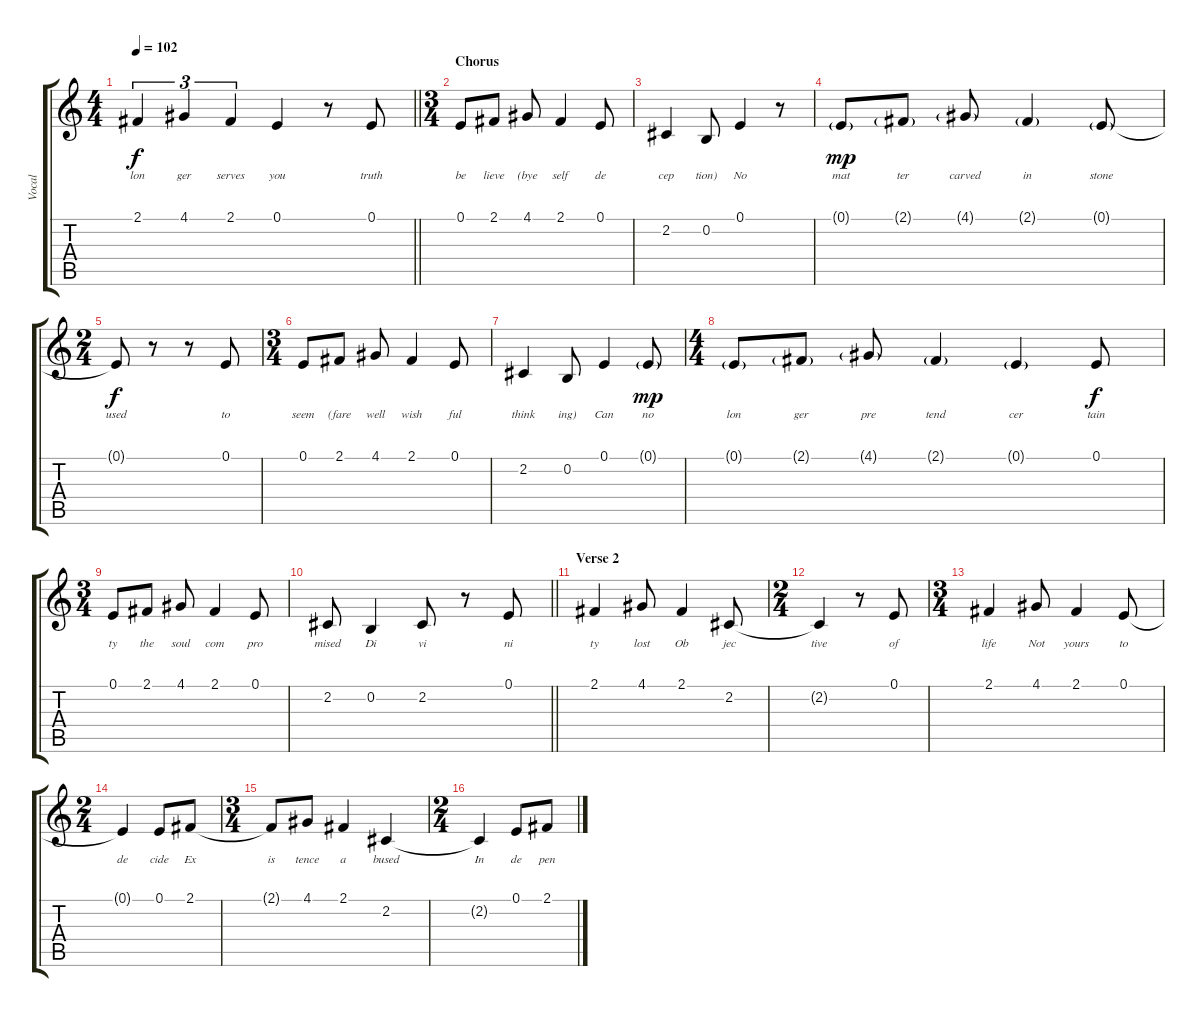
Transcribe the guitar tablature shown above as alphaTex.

\track ("Vocal" "Vocal") {instrument acousticgrandpiano}
\staff {score tabs}
\tuning (E4 B3 G3 D3 A2 E2) {hide}
\ts (4 4)
\tempo 102
\clef g2
\barLineRight lightlight
\ks c
2.1{t}.4{tu (3 2) lyrics (0 "lon") lyrics (1 "") lyrics (2 "") lyrics (3 "") lyrics (4 "") dy f} 4.1.4{tu (3 2) lyrics (0 "ger") lyrics (1 "") lyrics (2 "") lyrics (3 "") lyrics (4 "")} 2.1.4{tu (3 2) lyrics (0 "serves") lyrics (1 "") lyrics (2 "") lyrics (3 "") lyrics (4 "")} 0.1.4{lyrics (0 "you") lyrics (1 "") lyrics (2 "") lyrics (3 "") lyrics (4 "")} r.8 0.1.8{lyrics (0 "truth") lyrics (1 "") lyrics (2 "") lyrics (3 "") lyrics (4 "")} |
\ts (3 4)
\section ("" "Chorus")
0.1.8{lyrics (0 "be") lyrics (1 "") lyrics (2 "") lyrics (3 "") lyrics (4 "")} 2.1.8{lyrics (0 "lieve") lyrics (1 "") lyrics (2 "") lyrics (3 "") lyrics (4 "")} 4.1.8{lyrics (0 "(bye") lyrics (1 "") lyrics (2 "") lyrics (3 "") lyrics (4 "")} 2.1.4{lyrics (0 "self") lyrics (1 "") lyrics (2 "") lyrics (3 "") lyrics (4 "")} 0.1.8{lyrics (0 "de") lyrics (1 "") lyrics (2 "") lyrics (3 "") lyrics (4 "")} |
2.2.4{lyrics (0 "cep") lyrics (1 "") lyrics (2 "") lyrics (3 "") lyrics (4 "")} 0.2.8{lyrics (0 "tion)") lyrics (1 "") lyrics (2 "") lyrics (3 "") lyrics (4 "")} 0.1.4{lyrics (0 "No") lyrics (1 "") lyrics (2 "") lyrics (3 "") lyrics (4 "")} r.8 |
0.1{g}.8{lyrics (0 "mat") lyrics (1 "") lyrics (2 "") lyrics (3 "") lyrics (4 "") dy mp} 2.1{g}.8{lyrics (0 "ter") lyrics (1 "") lyrics (2 "") lyrics (3 "") lyrics (4 "")} 4.1{g}.8{lyrics (0 "carved") lyrics (1 "") lyrics (2 "") lyrics (3 "") lyrics (4 "")} 2.1{g}.4{lyrics (0 "in") lyrics (1 "") lyrics (2 "") lyrics (3 "") lyrics (4 "")} 0.1{g}.8{lyrics (0 "stone") lyrics (1 "") lyrics (2 "") lyrics (3 "") lyrics (4 "")} |
\ts (2 4)
0.1{t}.8{lyrics (0 "used") lyrics (1 "") lyrics (2 "") lyrics (3 "") lyrics (4 "") dy f} r.8 r.8 0.1.8{lyrics (0 "to") lyrics (1 "") lyrics (2 "") lyrics (3 "") lyrics (4 "")} |
\ts (3 4)
0.1.8{lyrics (0 "seem") lyrics (1 "") lyrics (2 "") lyrics (3 "") lyrics (4 "")} 2.1.8{lyrics (0 "(fare") lyrics (1 "") lyrics (2 "") lyrics (3 "") lyrics (4 "")} 4.1.8{lyrics (0 "well") lyrics (1 "") lyrics (2 "") lyrics (3 "") lyrics (4 "")} 2.1.4{lyrics (0 "wish") lyrics (1 "") lyrics (2 "") lyrics (3 "") lyrics (4 "")} 0.1.8{lyrics (0 "ful") lyrics (1 "") lyrics (2 "") lyrics (3 "") lyrics (4 "")} |
2.2.4{lyrics (0 "think") lyrics (1 "") lyrics (2 "") lyrics (3 "") lyrics (4 "")} 0.2.8{lyrics (0 "ing)") lyrics (1 "") lyrics (2 "") lyrics (3 "") lyrics (4 "")} 0.1.4{lyrics (0 "Can") lyrics (1 "") lyrics (2 "") lyrics (3 "") lyrics (4 "")} 0.1{g}.8{lyrics (0 "no") lyrics (1 "") lyrics (2 "") lyrics (3 "") lyrics (4 "") dy mp} |
\ts (4 4)
0.1{g}.8{lyrics (0 "lon") lyrics (1 "") lyrics (2 "") lyrics (3 "") lyrics (4 "")} 2.1{g}.8{lyrics (0 "ger") lyrics (1 "") lyrics (2 "") lyrics (3 "") lyrics (4 "")} 4.1{g}.8{lyrics (0 "pre") lyrics (1 "") lyrics (2 "") lyrics (3 "") lyrics (4 "")} 2.1{g}.4{lyrics (0 "tend") lyrics (1 "") lyrics (2 "") lyrics (3 "") lyrics (4 "")} 0.1{g}.4{lyrics (0 "cer") lyrics (1 "") lyrics (2 "") lyrics (3 "") lyrics (4 "")} 0.1.8{lyrics (0 "tain") lyrics (1 "") lyrics (2 "") lyrics (3 "") lyrics (4 "") dy f} |
\ts (3 4)
0.1.8{lyrics (0 "ty") lyrics (1 "") lyrics (2 "") lyrics (3 "") lyrics (4 "")} 2.1.8{lyrics (0 "the") lyrics (1 "") lyrics (2 "") lyrics (3 "") lyrics (4 "")} 4.1.8{lyrics (0 "soul") lyrics (1 "") lyrics (2 "") lyrics (3 "") lyrics (4 "")} 2.1.4{lyrics (0 "com") lyrics (1 "") lyrics (2 "") lyrics (3 "") lyrics (4 "")} 0.1.8{lyrics (0 "pro") lyrics (1 "") lyrics (2 "") lyrics (3 "") lyrics (4 "")} |
\barLineRight lightlight
2.2.8{lyrics (0 "mised") lyrics (1 "") lyrics (2 "") lyrics (3 "") lyrics (4 "")} 0.2.4{lyrics (0 "Di") lyrics (1 "") lyrics (2 "") lyrics (3 "") lyrics (4 "")} 2.2.8{lyrics (0 "vi") lyrics (1 "") lyrics (2 "") lyrics (3 "") lyrics (4 "")} r.8 0.1.8{lyrics (0 "ni") lyrics (1 "") lyrics (2 "") lyrics (3 "") lyrics (4 "")} |
\section ("" "Verse 2")
2.1.4{lyrics (0 "ty") lyrics (1 "") lyrics (2 "") lyrics (3 "") lyrics (4 "")} 4.1.8{lyrics (0 "lost") lyrics (1 "") lyrics (2 "") lyrics (3 "") lyrics (4 "")} 2.1.4{lyrics (0 "Ob") lyrics (1 "") lyrics (2 "") lyrics (3 "") lyrics (4 "")} 2.2.8{lyrics (0 "jec") lyrics (1 "") lyrics (2 "") lyrics (3 "") lyrics (4 "")} |
\ts (2 4)
2.2{t}.4{lyrics (0 "tive") lyrics (1 "") lyrics (2 "") lyrics (3 "") lyrics (4 "")} r.8 0.1.8{lyrics (0 "of") lyrics (1 "") lyrics (2 "") lyrics (3 "") lyrics (4 "")} |
\ts (3 4)
2.1.4{lyrics (0 "life") lyrics (1 "") lyrics (2 "") lyrics (3 "") lyrics (4 "")} 4.1.8{lyrics (0 "Not") lyrics (1 "") lyrics (2 "") lyrics (3 "") lyrics (4 "")} 2.1.4{lyrics (0 "yours") lyrics (1 "") lyrics (2 "") lyrics (3 "") lyrics (4 "")} 0.1.8{lyrics (0 "to") lyrics (1 "") lyrics (2 "") lyrics (3 "") lyrics (4 "")} |
\ts (2 4)
0.1{t}.4{lyrics (0 "de") lyrics (1 "") lyrics (2 "") lyrics (3 "") lyrics (4 "")} 0.1.8{lyrics (0 "cide") lyrics (1 "") lyrics (2 "") lyrics (3 "") lyrics (4 "")} 2.1.8{lyrics (0 "Ex") lyrics (1 "") lyrics (2 "") lyrics (3 "") lyrics (4 "")} |
\ts (3 4)
2.1{t}.8{lyrics (0 "is") lyrics (1 "") lyrics (2 "") lyrics (3 "") lyrics (4 "")} 4.1.8{lyrics (0 "tence") lyrics (1 "") lyrics (2 "") lyrics (3 "") lyrics (4 "")} 2.1.4{lyrics (0 "a") lyrics (1 "") lyrics (2 "") lyrics (3 "") lyrics (4 "")} 2.2.4{lyrics (0 "bused") lyrics (1 "") lyrics (2 "") lyrics (3 "") lyrics (4 "")} |
\ts (2 4)
2.2{t}.4{lyrics (0 "In") lyrics (1 "") lyrics (2 "") lyrics (3 "") lyrics (4 "")} 0.1.8{lyrics (0 "de") lyrics (1 "") lyrics (2 "") lyrics (3 "") lyrics (4 "")} 2.1.8{lyrics (0 "pen") lyrics (1 "") lyrics (2 "") lyrics (3 "") lyrics (4 "")}
